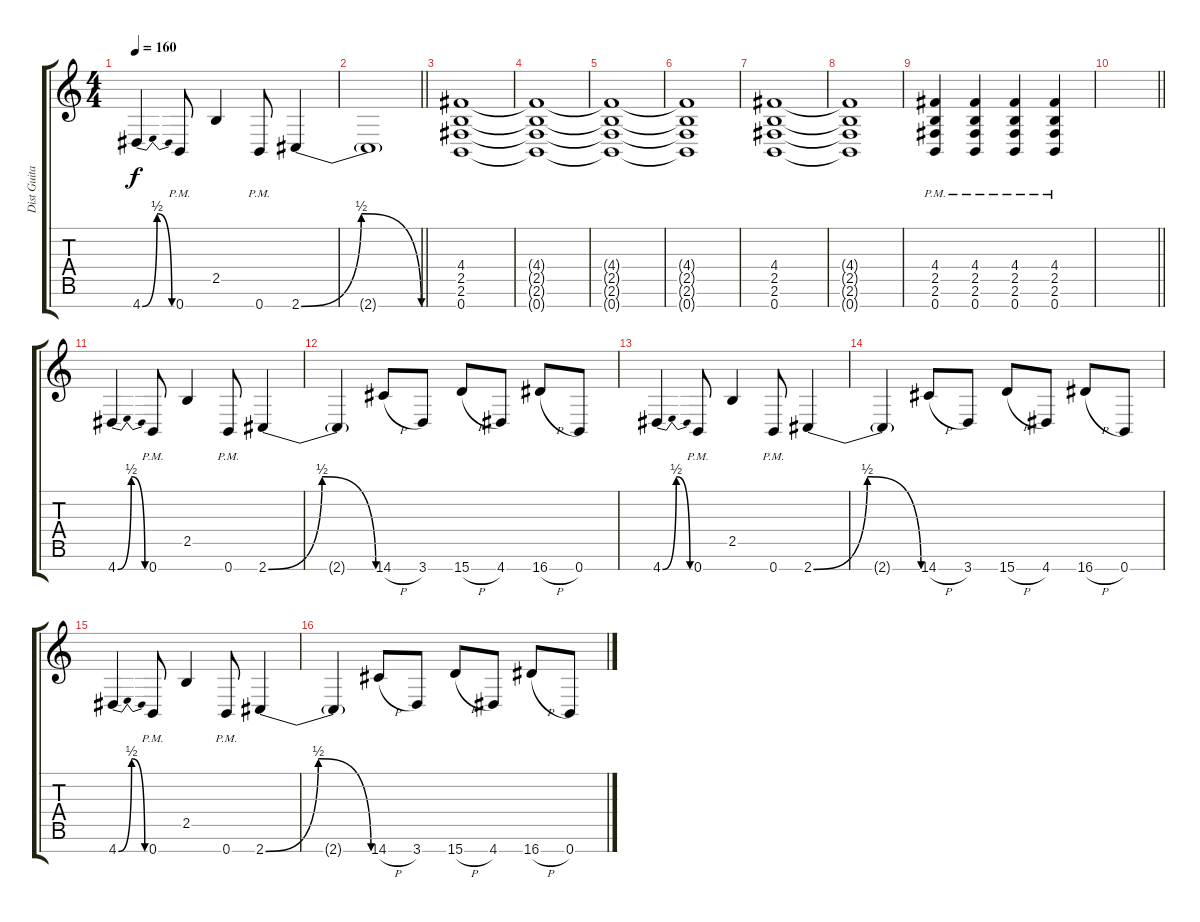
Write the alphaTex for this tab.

\track ("Dist Guitar L" "Dist Guita") {instrument overdrivenguitar}
\staff {score tabs}
\tuning (E4 B3 G3 D3 A2 E2 B1) {hide}
\ts (4 4)
\tempo 160
\clef g2
\ks c
4.7{be (bendrelease 0 0 30 2 30 2 60 0)}.4{dy f} 0.7{pm}.8 2.5.4 0.7{pm}.8 2.7{be (bendrelease 0 0 30 2 30 2 60 0)}.4 |
\barLineRight lightlight
2.7{t}.1 |
(4.4 2.5 2.6 0.7).1 |
(4.4{t} 2.5{t} 2.6{t} 0.7{t}).1 |
(4.4{t} 2.5{t} 2.6{t} 0.7{t}).1 |
(4.4{t} 2.5{t} 2.6{t} 0.7{t}).1 |
(4.4 2.5 2.6 0.7).1 |
(4.4{t} 2.5{t} 2.6{t} 0.7{t}).1 |
(4.4{pm} 2.5{pm} 2.6{pm} 0.7{pm}).4 (4.4{pm} 2.5{pm} 2.6{pm} 0.7{pm}).4 (4.4{pm} 2.5{pm} 2.6{pm} 0.7{pm}).4 (4.4{pm} 2.5{pm} 2.6{pm} 0.7{pm}).4 |
\barLineRight lightlight
|
4.7{be (bendrelease 0 0 30 2 30 2 60 0)}.4 0.7{pm}.8 2.5.4 0.7{pm}.8 2.7{be (bendrelease 0 0 30 2 30 2 60 0)}.4 |
2.7{t}.4 14.7{h}.8 3.7.8 15.7{h}.8 4.7.8 16.7{h}.8 0.7.8 |
4.7{be (bendrelease 0 0 30 2 30 2 60 0)}.4 0.7{pm}.8 2.5.4 0.7{pm}.8 2.7{be (bendrelease 0 0 30 2 30 2 60 0)}.4 |
2.7{t}.4 14.7{h}.8 3.7.8 15.7{h}.8 4.7.8 16.7{h}.8 0.7.8 |
4.7{be (bendrelease 0 0 30 2 30 2 60 0)}.4 0.7{pm}.8 2.5.4 0.7{pm}.8 2.7{be (bendrelease 0 0 30 2 30 2 60 0)}.4 |
2.7{t}.4 14.7{h}.8 3.7.8 15.7{h}.8 4.7.8 16.7{h}.8 0.7.8
